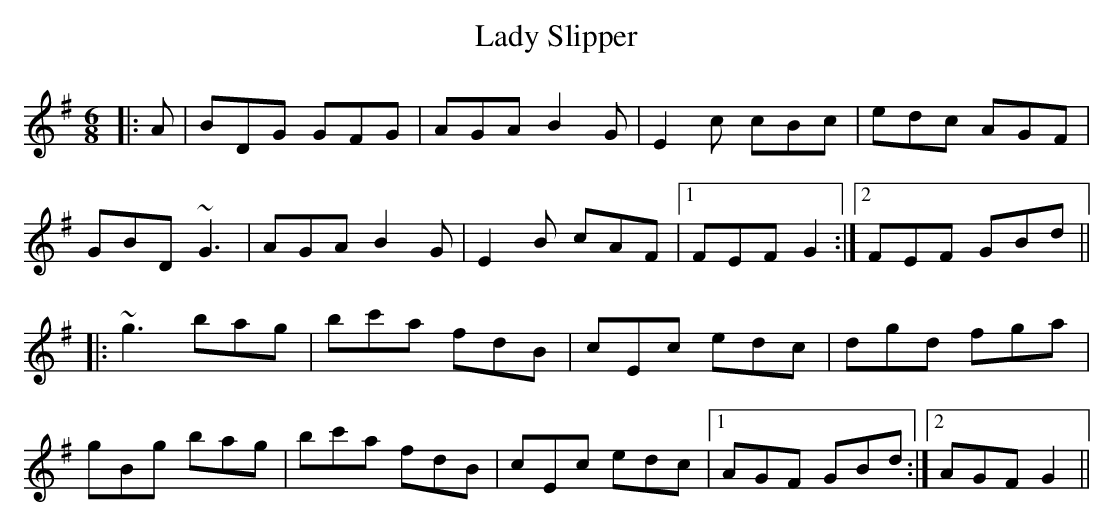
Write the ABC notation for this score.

X:1
T: Lady Slipper
M: 6/8
L: 1/8
K: Gmaj
|:A |BDG GFG | AGA B2G |E2c cBc | edc AGF |
GBD ~G3 | AGA B2G | E2B cAF |1 FEF G2 :|2 FEF GBd ||
|: ~g3 bag | bc'a fdB | cEc edc | dgd fga |
gBg bag | bc'a fdB | cEc edc |1 AGF GBd :|2 AGF G2 ||
